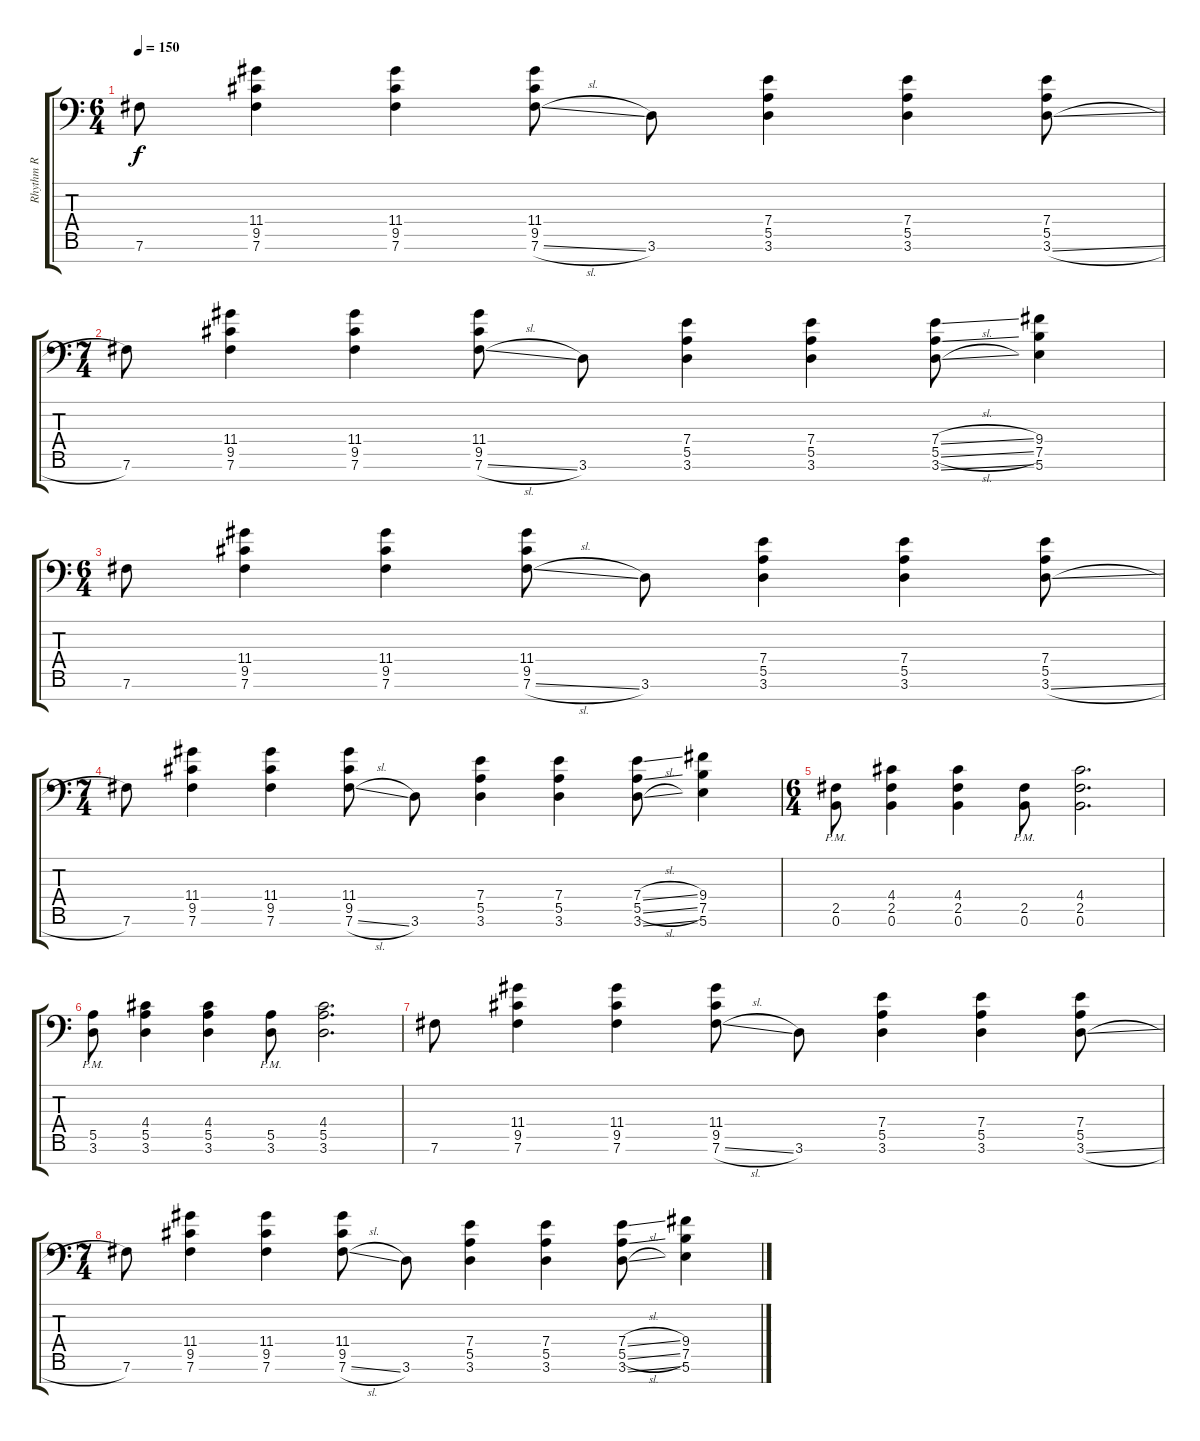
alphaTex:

\track ("Rhythm R" "Rhythm R") {instrument overdrivenguitar}
\staff {score tabs}
\tuning (B3 G3 D3 A2 E2 B1 Gb1) {hide}
\ts (6 4)
\tempo 150
\clef f4
\ks c
7.6.8{dy f} (11.4 9.5 7.6).4 (11.4 9.5 7.6).4 (11.4 9.5 7.6{sl}).8 3.6.8 (7.4 5.5 3.6).4 (7.4 5.5 3.6).4 (7.4 5.5 3.6{sl}).8 |
\ts (7 4)
7.6.8 (11.4 9.5 7.6).4 (11.4 9.5 7.6).4 (11.4 9.5 7.6{sl}).8 3.6.8 (7.4 5.5 3.6).4 (7.4 5.5 3.6).4 (7.4{sl} 5.5{sl} 3.6{sl}).8 (9.4 7.5 5.6).4 |
\ts (6 4)
7.6.8 (11.4 9.5 7.6).4 (11.4 9.5 7.6).4 (11.4 9.5 7.6{sl}).8 3.6.8 (7.4 5.5 3.6).4 (7.4 5.5 3.6).4 (7.4 5.5 3.6{sl}).8 |
\ts (7 4)
7.6.8 (11.4 9.5 7.6).4 (11.4 9.5 7.6).4 (11.4 9.5 7.6{sl}).8 3.6.8 (7.4 5.5 3.6).4 (7.4 5.5 3.6).4 (7.4{sl} 5.5{sl} 3.6{sl}).8 (9.4 7.5 5.6).4 |
\ts (6 4)
(2.5{pm} 0.6{pm}).8 (4.4 2.5 0.6).4 (4.4 2.5 0.6).4 (2.5{pm} 0.6{pm}).8 (4.4 2.5 0.6).2{d} |
(5.5{pm} 3.6{pm}).8 (4.4 5.5 3.6).4 (4.4 5.5 3.6).4 (5.5{pm} 3.6{pm}).8 (4.4 5.5 3.6).2{d} |
7.6.8 (11.4 9.5 7.6).4 (11.4 9.5 7.6).4 (11.4 9.5 7.6{sl}).8 3.6.8 (7.4 5.5 3.6).4 (7.4 5.5 3.6).4 (7.4 5.5 3.6{sl}).8 |
\ts (7 4)
7.6.8 (11.4 9.5 7.6).4 (11.4 9.5 7.6).4 (11.4 9.5 7.6{sl}).8 3.6.8 (7.4 5.5 3.6).4 (7.4 5.5 3.6).4 (7.4{sl} 5.5{sl} 3.6{sl}).8 (9.4 7.5 5.6).4
